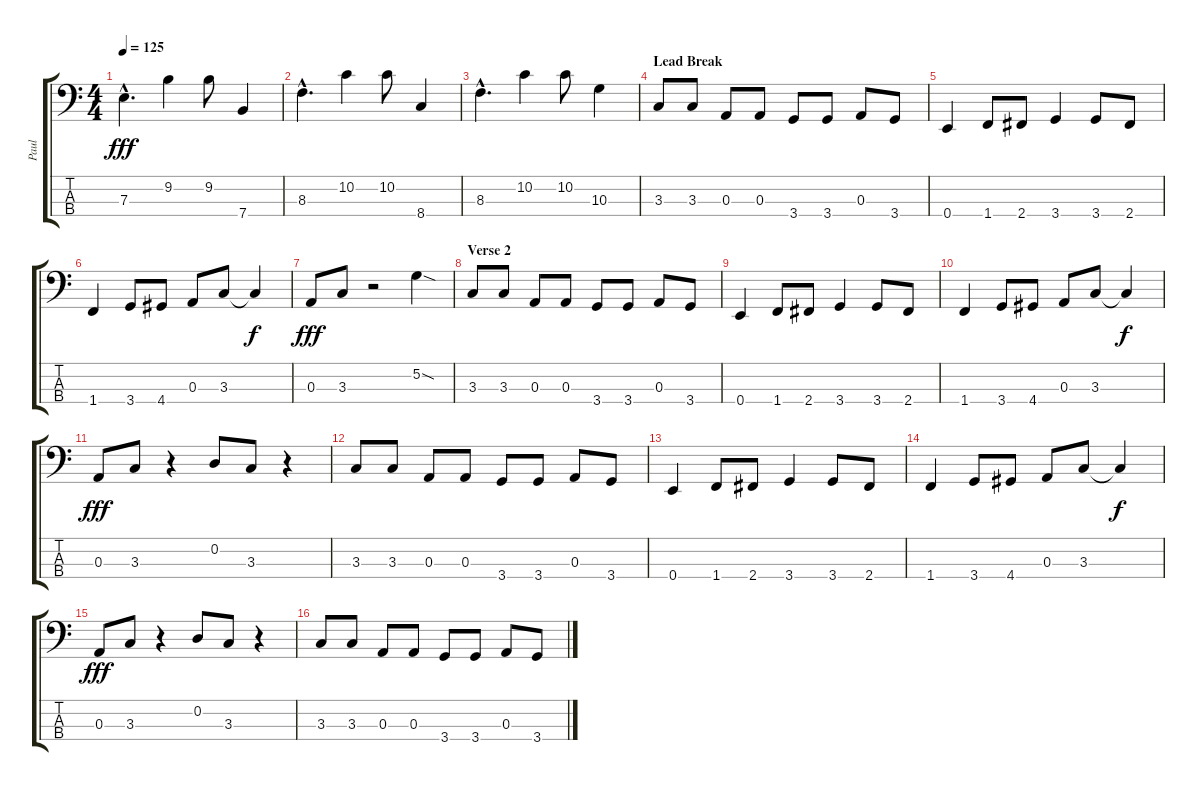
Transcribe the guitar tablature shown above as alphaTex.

\track ("Paul" "Paul") {instrument electricbasspick}
\staff {score tabs}
\tuning (G2 D2 A1 E1) {hide}
\ts (4 4)
\tempo 125
\clef f4
\ks c
7.3{hac}.4{d dy fff} 9.2.4 9.2.8 7.4.4 |
8.3{hac}.4{d} 10.2.4 10.2.8 8.4.4 |
8.3{hac}.4{d} 10.2.4 10.2.8 10.3.4 |
\section ("" "Lead Break")
3.3.8 3.3.8 0.3.8 0.3.8 3.4.8 3.4.8 0.3.8 3.4.8 |
0.4.4 1.4.8 2.4.8 3.4.4 3.4.8 2.4.8 |
1.4.4 3.4.8 4.4.8 0.3.8 3.3.8 3.3{t}.4{dy f} |
0.3.8{dy fff} 3.3.8 r.2 5.2{sod}.4 |
\section ("" "Verse 2")
3.3.8 3.3.8 0.3.8 0.3.8 3.4.8 3.4.8 0.3.8 3.4.8 |
0.4.4 1.4.8 2.4.8 3.4.4 3.4.8 2.4.8 |
1.4.4 3.4.8 4.4.8 0.3.8 3.3.8 3.3{t}.4{dy f} |
0.3.8{dy fff} 3.3.8 r.4 0.2.8 3.3.8 r.4 |
3.3.8 3.3.8 0.3.8 0.3.8 3.4.8 3.4.8 0.3.8 3.4.8 |
0.4.4 1.4.8 2.4.8 3.4.4 3.4.8 2.4.8 |
1.4.4 3.4.8 4.4.8 0.3.8 3.3.8 3.3{t}.4{dy f} |
0.3.8{dy fff} 3.3.8 r.4 0.2.8 3.3.8 r.4 |
3.3.8 3.3.8 0.3.8 0.3.8 3.4.8 3.4.8 0.3.8 3.4.8
